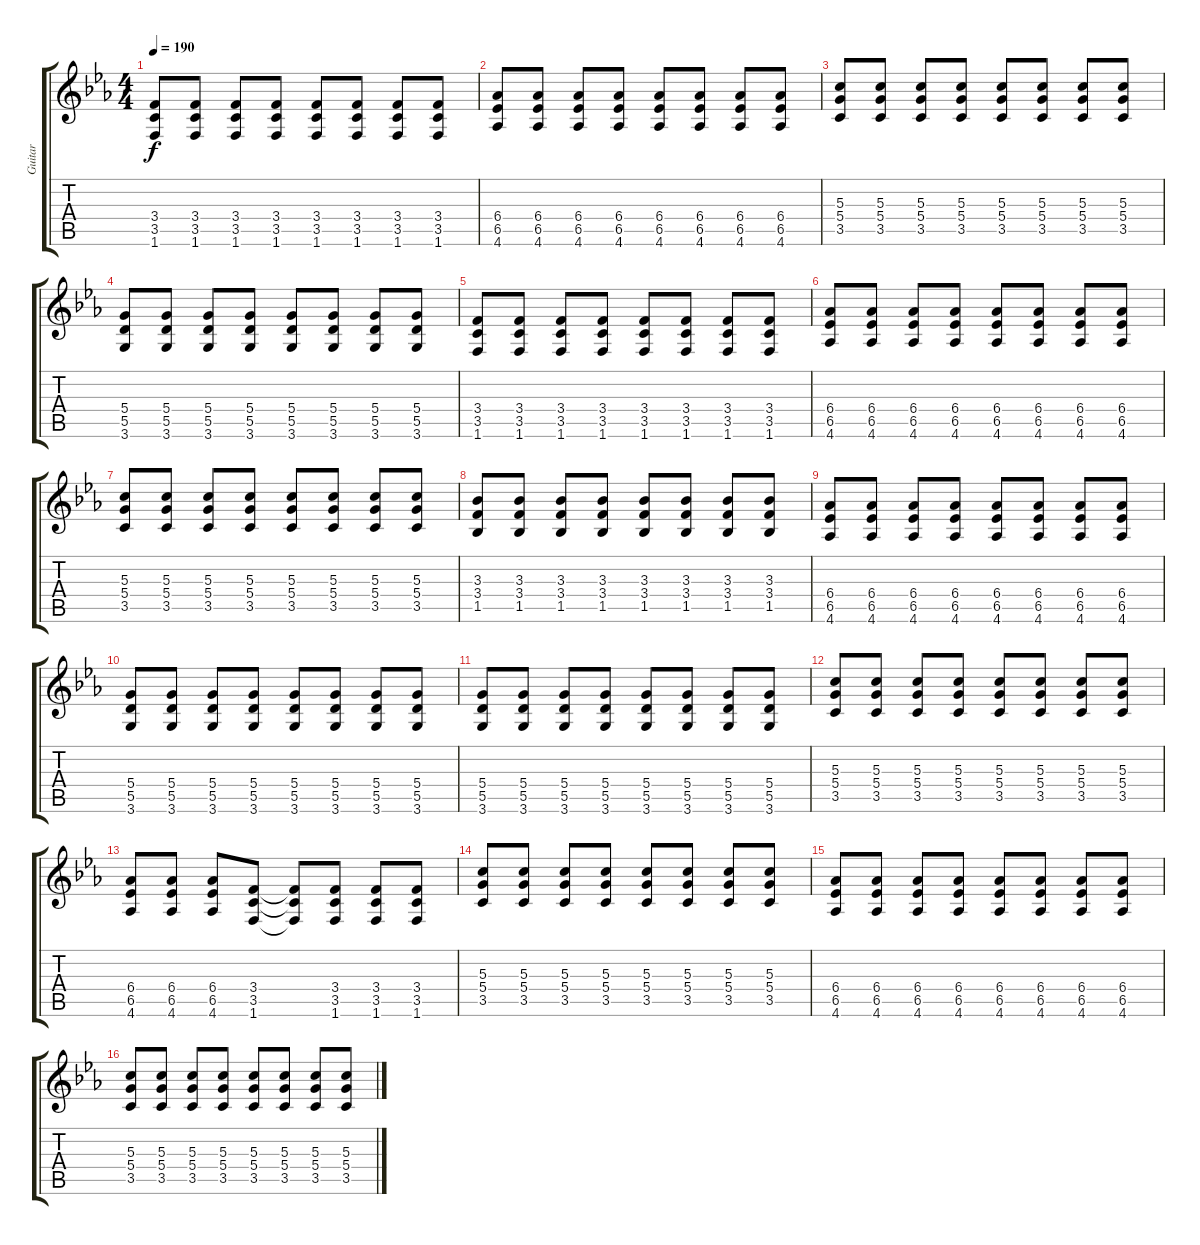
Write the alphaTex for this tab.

\track ("Guitar" "Guitar") {instrument distortionguitar}
\staff {score tabs}
\tuning (E4 B3 G3 D3 A2 E2) {hide}
\ts (4 4)
\tempo 190
\clef g2
\ks eb
(3.4 3.5 1.6).8{dy f} (3.4 3.5 1.6).8 (3.4 3.5 1.6).8 (3.4 3.5 1.6).8 (3.4 3.5 1.6).8 (3.4 3.5 1.6).8 (3.4 3.5 1.6).8 (3.4 3.5 1.6).8 |
(6.4 6.5 4.6).8 (6.4 6.5 4.6).8 (6.4 6.5 4.6).8 (6.4 6.5 4.6).8 (6.4 6.5 4.6).8 (6.4 6.5 4.6).8 (6.4 6.5 4.6).8 (6.4 6.5 4.6).8 |
(5.3 5.4 3.5).8 (5.3 5.4 3.5).8 (5.3 5.4 3.5).8 (5.3 5.4 3.5).8 (5.3 5.4 3.5).8 (5.3 5.4 3.5).8 (5.3 5.4 3.5).8 (5.3 5.4 3.5).8 |
(5.4 5.5 3.6).8 (5.4 5.5 3.6).8 (5.4 5.5 3.6).8 (5.4 5.5 3.6).8 (5.4 5.5 3.6).8 (5.4 5.5 3.6).8 (5.4 5.5 3.6).8 (5.4 5.5 3.6).8 |
(3.4 3.5 1.6).8 (3.4 3.5 1.6).8 (3.4 3.5 1.6).8 (3.4 3.5 1.6).8 (3.4 3.5 1.6).8 (3.4 3.5 1.6).8 (3.4 3.5 1.6).8 (3.4 3.5 1.6).8 |
(6.4 6.5 4.6).8 (6.4 6.5 4.6).8 (6.4 6.5 4.6).8 (6.4 6.5 4.6).8 (6.4 6.5 4.6).8 (6.4 6.5 4.6).8 (6.4 6.5 4.6).8 (6.4 6.5 4.6).8 |
(5.3 5.4 3.5).8 (5.3 5.4 3.5).8 (5.3 5.4 3.5).8 (5.3 5.4 3.5).8 (5.3 5.4 3.5).8 (5.3 5.4 3.5).8 (5.3 5.4 3.5).8 (5.3 5.4 3.5).8 |
(3.3 3.4 1.5).8 (3.3 3.4 1.5).8 (3.3 3.4 1.5).8 (3.3 3.4 1.5).8 (3.3 3.4 1.5).8 (3.3 3.4 1.5).8 (3.3 3.4 1.5).8 (3.3 3.4 1.5).8 |
(6.4 6.5 4.6).8 (6.4 6.5 4.6).8 (6.4 6.5 4.6).8 (6.4 6.5 4.6).8 (6.4 6.5 4.6).8 (6.4 6.5 4.6).8 (6.4 6.5 4.6).8 (6.4 6.5 4.6).8 |
(5.4 5.5 3.6).8 (5.4 5.5 3.6).8 (5.4 5.5 3.6).8 (5.4 5.5 3.6).8 (5.4 5.5 3.6).8 (5.4 5.5 3.6).8 (5.4 5.5 3.6).8 (5.4 5.5 3.6).8 |
(5.4 5.5 3.6).8 (5.4 5.5 3.6).8 (5.4 5.5 3.6).8 (5.4 5.5 3.6).8 (5.4 5.5 3.6).8 (5.4 5.5 3.6).8 (5.4 5.5 3.6).8 (5.4 5.5 3.6).8 |
(5.3 5.4 3.5).8 (5.3 5.4 3.5).8 (5.3 5.4 3.5).8 (5.3 5.4 3.5).8 (5.3 5.4 3.5).8 (5.3 5.4 3.5).8 (5.3 5.4 3.5).8 (5.3 5.4 3.5).8 |
(6.4 6.5 4.6).8 (6.4 6.5 4.6).8 (6.4 6.5 4.6).8 (3.4 3.5 1.6).8 (3.4{t} 3.5{t} 1.6{t}).8 (3.4 3.5 1.6).8 (3.4 3.5 1.6).8 (3.4 3.5 1.6).8 |
(5.3 5.4 3.5).8 (5.3 5.4 3.5).8 (5.3 5.4 3.5).8 (5.3 5.4 3.5).8 (5.3 5.4 3.5).8 (5.3 5.4 3.5).8 (5.3 5.4 3.5).8 (5.3 5.4 3.5).8 |
(6.4 6.5 4.6).8 (6.4 6.5 4.6).8 (6.4 6.5 4.6).8 (6.4 6.5 4.6).8 (6.4 6.5 4.6).8 (6.4 6.5 4.6).8 (6.4 6.5 4.6).8 (6.4 6.5 4.6).8 |
(5.3 5.4 3.5).8 (5.3 5.4 3.5).8 (5.3 5.4 3.5).8 (5.3 5.4 3.5).8 (5.3 5.4 3.5).8 (5.3 5.4 3.5).8 (5.3 5.4 3.5).8 (5.3 5.4 3.5).8
